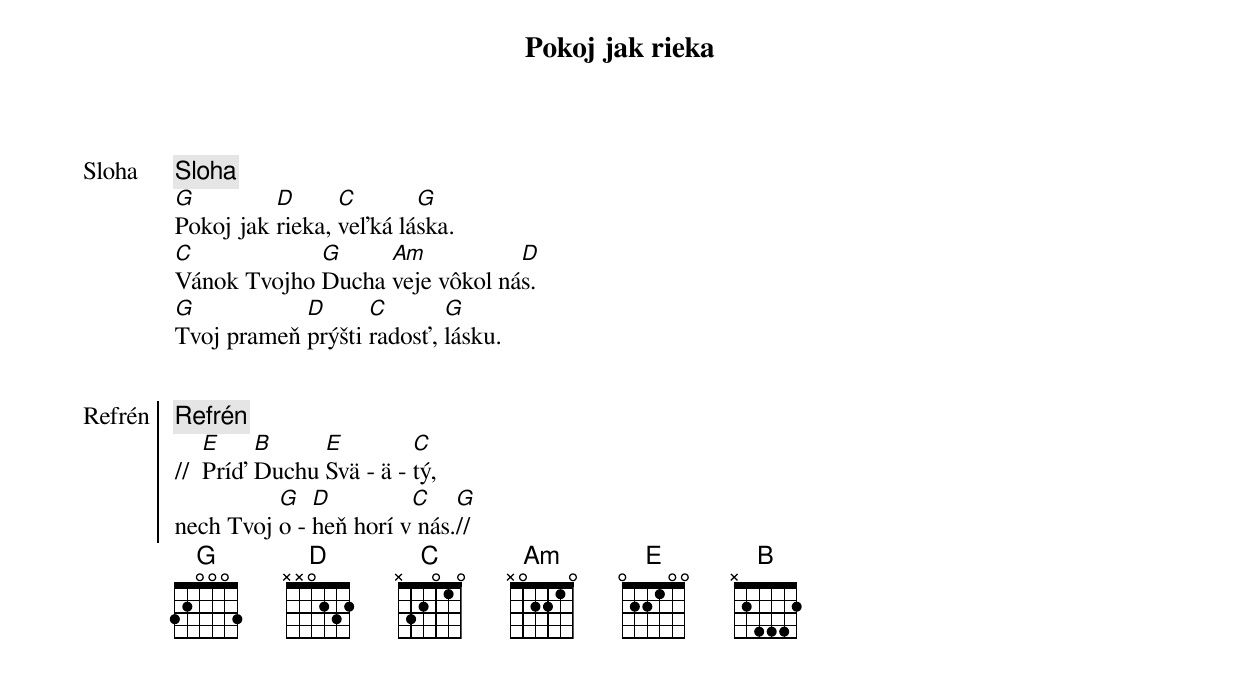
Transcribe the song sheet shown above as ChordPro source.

{title: Pokoj jak rieka}

{start_of_verse: Sloha}
{comment: Sloha}
[G]Pokoj jak [D]rieka, [C]veľká lá[G]ska.
[C]Vánok Tvojho [G]Ducha [Am]veje vôkol ná[D]s.
[G]Tvoj prameň [D]prýšti [C]radosť, [G]lásku.
{end_of_verse}


{start_of_chorus: Refrén}
{comment: Refrén}
//  [E]Príď [B]Duchu [E]Svä - ä - [C]tý,
nech Tvoj [G]o - [D]heň horí v[C] nás.[G]//
{end_of_chorus}
